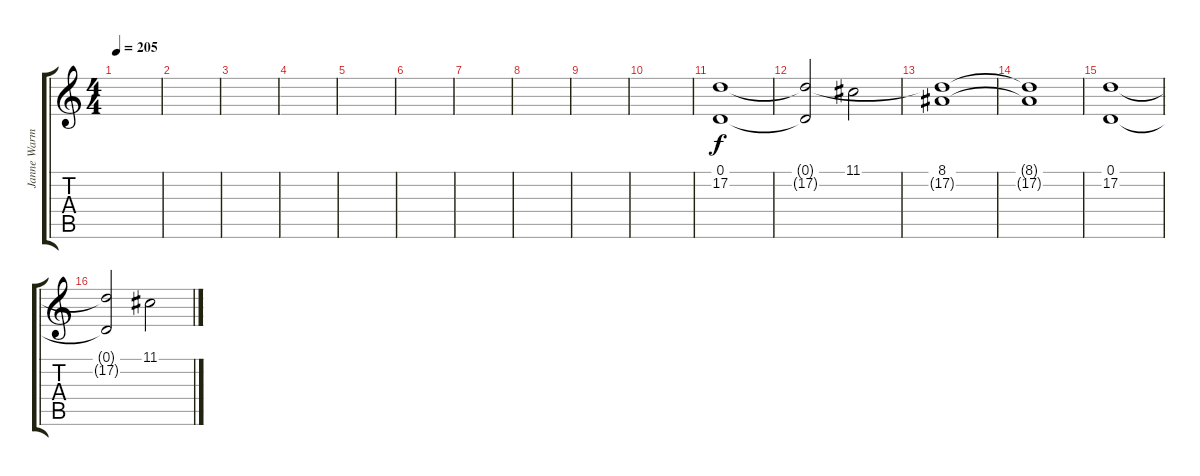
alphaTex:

\track ("Janne Warman Lead" "Janne Warm") {instrument lead1square}
\staff {score tabs}
\tuning (D4 A3 F3 C3 G2 D2) {hide}
\ts (4 4)
\tempo 205
\clef g2
\ks c
|
|
|
|
|
|
|
|
|
|
(0.1 17.2).1{instrument synthstrings1} |
(0.1{t} 17.2{t}).2 11.1.2 |
(8.1 17.2{t}).1 |
(8.1{t} 17.2{t}).1 |
(0.1 17.2).1{instrument synthstrings1} |
(0.1{t} 17.2{t}).2 11.1.2
